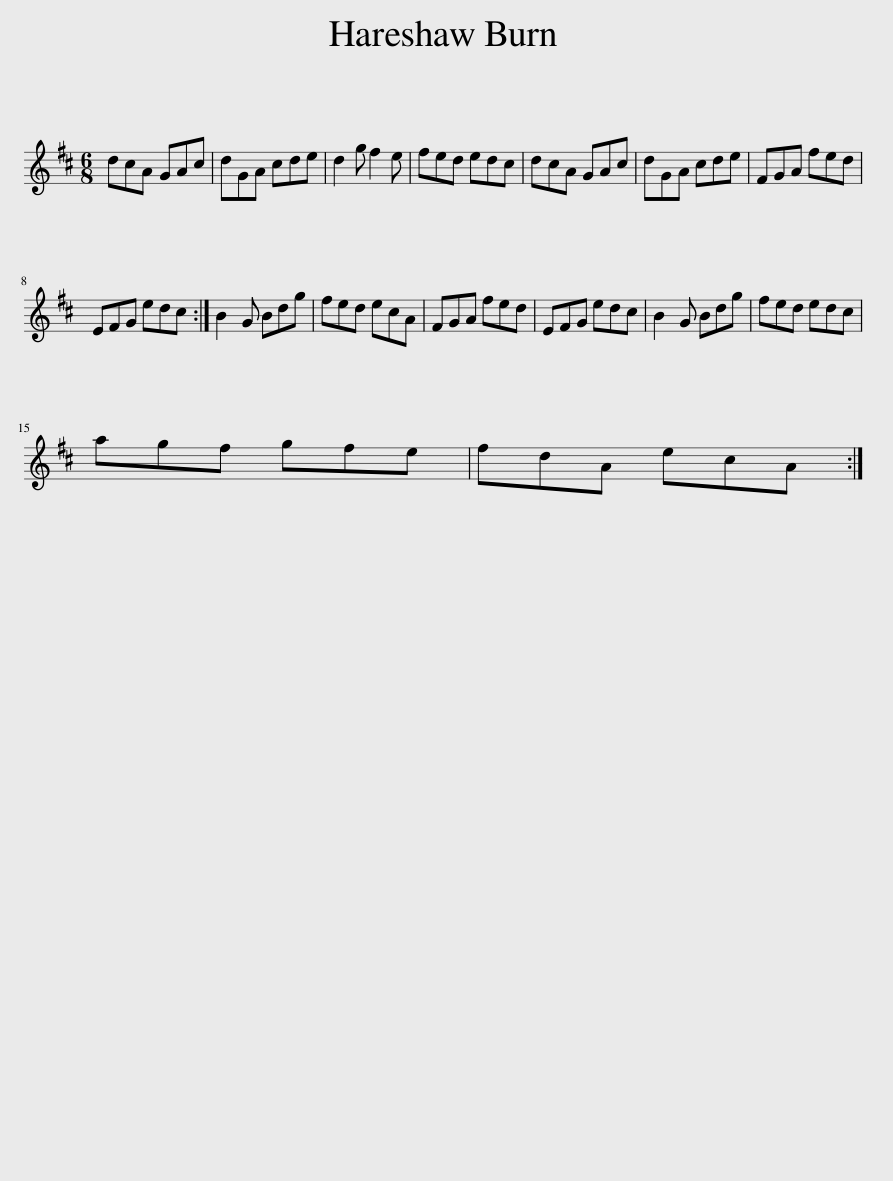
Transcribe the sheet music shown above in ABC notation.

X:1
L:1/8
M:6/8
I:linebreak $
K:D
V:1 treble
V:1
 dcA GAc | dGA cde | d2 g f2 e | fed edc | dcA GAc | %5
 dGA cde | FGA fed |$ EFG edc :| B2 G Bdg | fed ecA | %10
 FGA fed | EFG edc | B2 G Bdg | fed edc |$ agf gfe | %15
 fdA ecA :| %16
